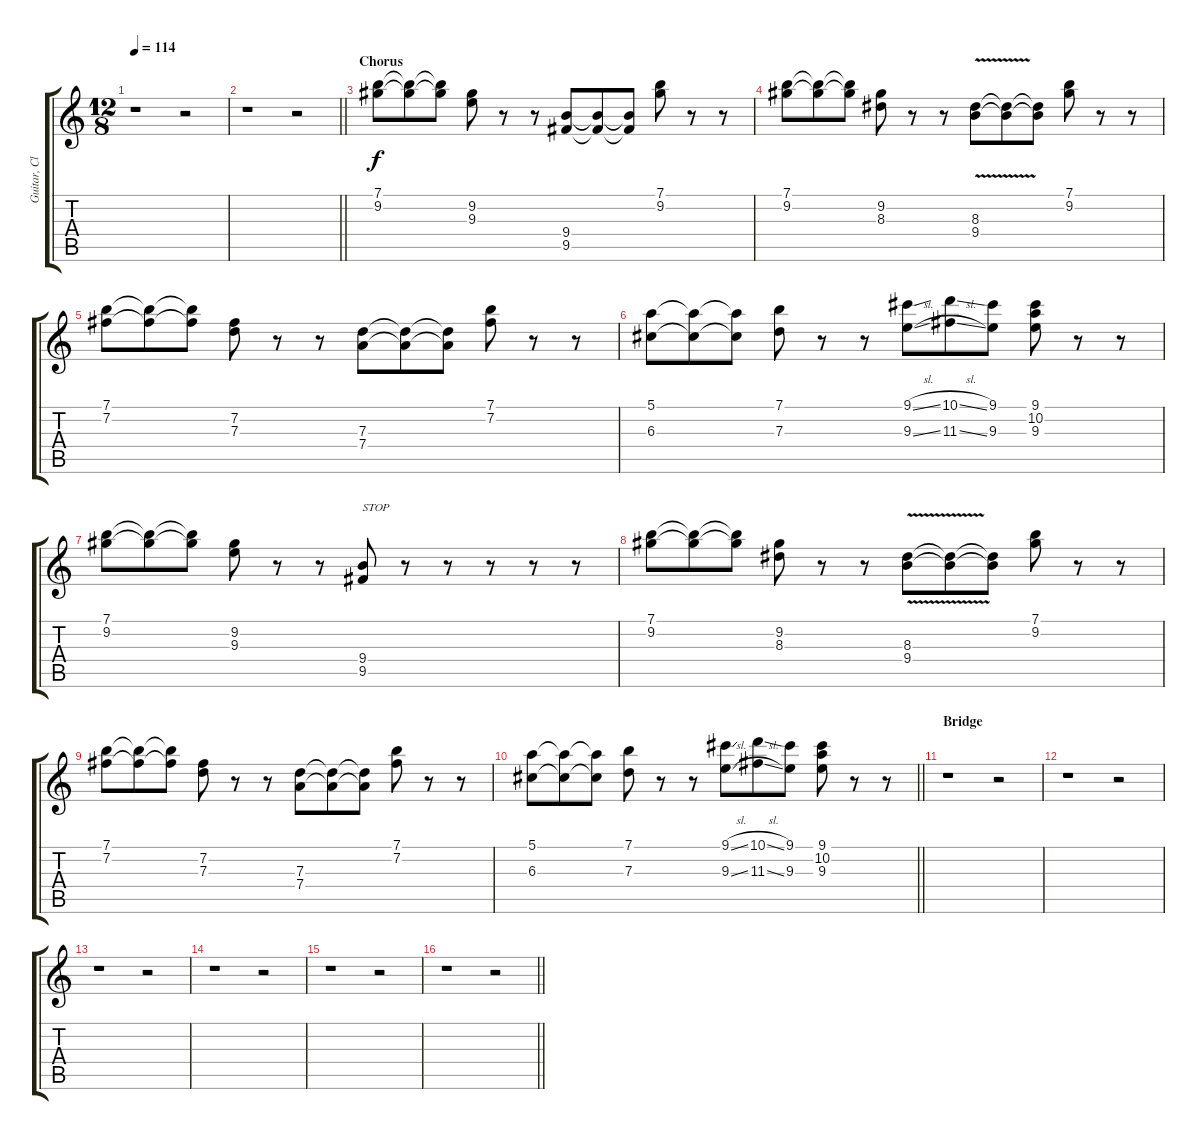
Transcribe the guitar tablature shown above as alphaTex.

\track ("Guitar, Clean 2" "Guitar, Cl") {instrument electricguitarclean}
\staff {score tabs}
\tuning (E4 B3 G3 D3 A2 E2) {hide}
\ts (12 8)
\tempo 114
\clef g2
\ks c
r.1{dy f} r.2 |
\barLineRight lightlight
r.1 r.2 |
\section ("" "Chorus")
(7.1 9.2).8 (7.1{t} 9.2{t}).8 (7.1{t} 9.2{t}).8 (9.2 9.3).8 r.8 r.8 (9.4 9.5).8 (9.4{t} 9.5{t}).8 (9.4{t} 9.5{t}).8 (7.1 9.2).8 r.8 r.8 |
(7.1 9.2).8 (7.1{t} 9.2{t}).8 (7.1{t} 9.2{t}).8 (9.2 8.3).8 r.8 r.8 (8.3{v} 9.4{v}).8 (8.3{t} 9.4{t}).8 (8.3{t} 9.4{t}).8 (7.1 9.2).8 r.8 r.8 |
(7.1 7.2).8 (7.1{t} 7.2{t}).8 (7.1{t} 7.2{t}).8 (7.2 7.3).8 r.8 r.8 (7.3 7.4).8 (7.3{t} 7.4{t}).8 (7.3{t} 7.4{t}).8 (7.1 7.2).8 r.8 r.8 |
(5.1 6.3).8 (5.1{t} 6.3{t}).8 (5.1{t} 6.3{t}).8 (7.1 7.3).8 r.8 r.8 (9.1{sl} 9.3{sl}).8 (10.1{sl} 11.3{sl}).8 (9.1 9.3).8 (9.1 10.2 9.3).8 r.8 r.8 |
(7.1 9.2).8 (7.1{t} 9.2{t}).8 (7.1{t} 9.2{t}).8 (9.2 9.3).8 r.8 r.8 (9.4 9.5).8{txt "STOP"} r.8 r.8 r.8 r.8 r.8 |
(7.1 9.2).8 (7.1{t} 9.2{t}).8 (7.1{t} 9.2{t}).8 (9.2 8.3).8 r.8 r.8 (8.3{v} 9.4{v}).8 (8.3{t} 9.4{t}).8 (8.3{t} 9.4{t}).8 (7.1 9.2).8 r.8 r.8 |
(7.1 7.2).8 (7.1{t} 7.2{t}).8 (7.1{t} 7.2{t}).8 (7.2 7.3).8 r.8 r.8 (7.3 7.4).8 (7.3{t} 7.4{t}).8 (7.3{t} 7.4{t}).8 (7.1 7.2).8 r.8 r.8 |
\barLineRight lightlight
(5.1 6.3).8 (5.1{t} 6.3{t}).8 (5.1{t} 6.3{t}).8 (7.1 7.3).8 r.8 r.8 (9.1{sl} 9.3{sl}).8 (10.1{sl} 11.3{sl}).8 (9.1 9.3).8 (9.1 10.2 9.3).8 r.8 r.8 |
\section ("" "Bridge")
r.1 r.2 |
r.1 r.2 |
r.1 r.2 |
r.1 r.2 |
r.1 r.2 |
\barLineRight lightlight
r.1 r.2
